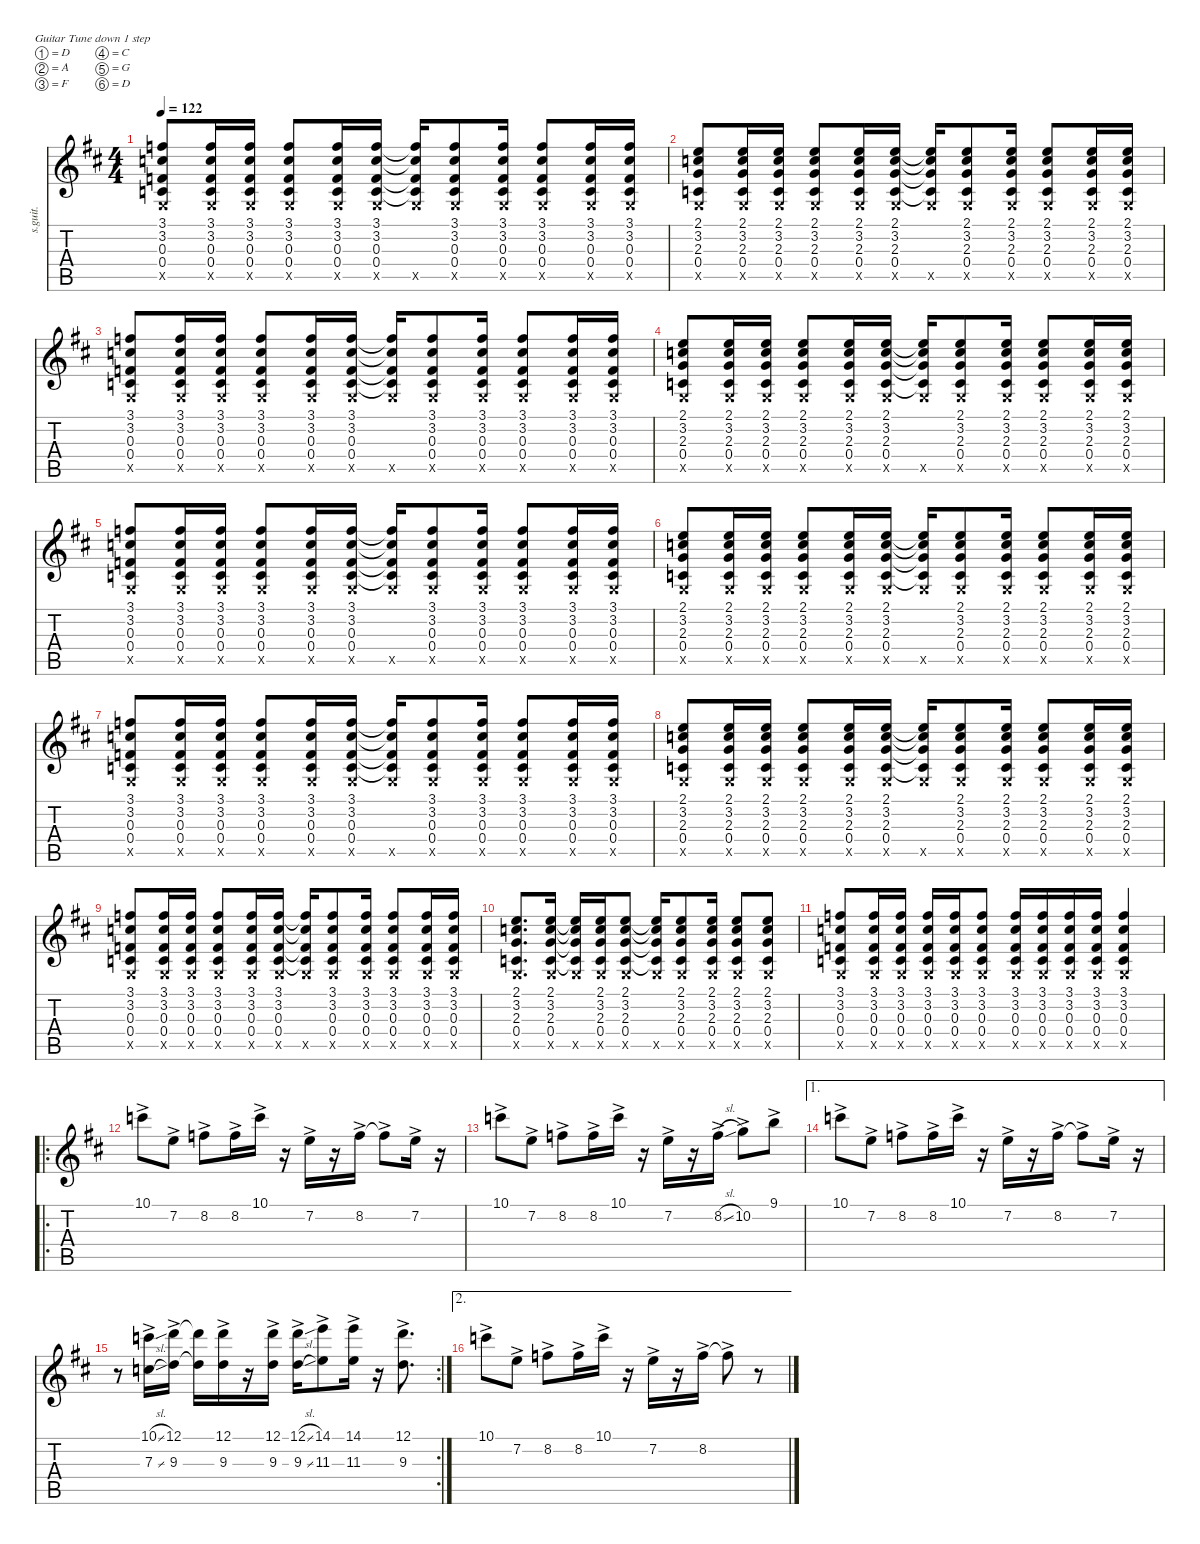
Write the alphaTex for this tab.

\defaultSystemsLayout 4
\hideDynamics
\bracketExtendMode nobrackets
\otherSystemsTrackNameOrientation horizontal
\track ("Guitar2" "s.guit.") {instrument acousticguitarsteel}
\staff {score tabs}
\tuning (D4 A3 F3 C3 G2 D2)
\ts (4 4)
\tempo 122
\clef g2
\ks d
(3.1{acc forcenatural} 3.2{acc forcenatural} 0.3{acc forcenatural} 0.4{acc forcenatural} 0.5{x acc forcenatural}).8{dy f beam Up} (3.1{acc forcenatural} 3.2{acc forcenatural} 0.3{acc forcenatural} 0.4{acc forcenatural} 0.5{x acc forcenatural}).16{beam Up} (3.1{acc forcenatural} 3.2{acc forcenatural} 0.3{acc forcenatural} 0.4{acc forcenatural} 0.5{x acc forcenatural}).16{beam Up} (3.1{acc forcenatural} 3.2{acc forcenatural} 0.3{acc forcenatural} 0.4{acc forcenatural} 0.5{x acc forcenatural}).8{beam Up} (3.1{acc forcenatural} 3.2{acc forcenatural} 0.3{acc forcenatural} 0.4{acc forcenatural} 0.5{x acc forcenatural}).16{beam Up} (3.1{acc forcenatural} 3.2{acc forcenatural} 0.3{acc forcenatural} 0.4{acc forcenatural} 0.5{x acc forcenatural}).16{beam Up} (3.1{t acc forcenatural} 3.2{t acc forcenatural} 0.3{t acc forcenatural} 0.4{t acc forcenatural} 0.5{x acc forcenatural}).16{beam Up} (3.1{acc forcenatural} 3.2{acc forcenatural} 0.3{acc forcenatural} 0.4{acc forcenatural} 0.5{x acc forcenatural}).8{beam Up} (3.1{acc forcenatural} 3.2{acc forcenatural} 0.3{acc forcenatural} 0.4{acc forcenatural} 0.5{x acc forcenatural}).16{beam Up} (3.1{acc forcenatural} 3.2{acc forcenatural} 0.3{acc forcenatural} 0.4{acc forcenatural} 0.5{x acc forcenatural}).8{beam Up} (3.1{acc forcenatural} 3.2{acc forcenatural} 0.3{acc forcenatural} 0.4{acc forcenatural} 0.5{x acc forcenatural}).16{beam Up} (3.1{acc forcenatural} 3.2{acc forcenatural} 0.3{acc forcenatural} 0.4{acc forcenatural} 0.5{x acc forcenatural}).16{beam Up} |
(2.1{acc forcenatural} 3.2{acc forcenatural} 2.3{acc forcenatural} 0.4{acc forcenatural} 0.5{x acc forcenatural}).8{beam Up} (2.1{acc forcenatural} 3.2{acc forcenatural} 2.3{acc forcenatural} 0.4{acc forcenatural} 0.5{x acc forcenatural}).16{beam Up} (2.1{acc forcenatural} 3.2{acc forcenatural} 2.3{acc forcenatural} 0.4{acc forcenatural} 0.5{x acc forcenatural}).16{beam Up} (2.1{acc forcenatural} 3.2{acc forcenatural} 2.3{acc forcenatural} 0.4{acc forcenatural} 0.5{x acc forcenatural}).8{beam Up} (2.1{acc forcenatural} 3.2{acc forcenatural} 2.3{acc forcenatural} 0.4{acc forcenatural} 0.5{x acc forcenatural}).16{beam Up} (2.1{acc forcenatural} 3.2{acc forcenatural} 2.3{acc forcenatural} 0.4{acc forcenatural} 0.5{x acc forcenatural}).16{beam Up} (2.1{t acc forcenatural} 3.2{t acc forcenatural} 2.3{t acc forcenatural} 0.4{t acc forcenatural} 0.5{x acc forcenatural}).16{beam Up} (2.1{acc forcenatural} 3.2{acc forcenatural} 2.3{acc forcenatural} 0.4{acc forcenatural} 0.5{x acc forcenatural}).8{beam Up} (2.1{acc forcenatural} 3.2{acc forcenatural} 2.3{acc forcenatural} 0.4{acc forcenatural} 0.5{x acc forcenatural}).16{beam Up} (2.1{acc forcenatural} 3.2{acc forcenatural} 2.3{acc forcenatural} 0.4{acc forcenatural} 0.5{x acc forcenatural}).8{beam Up} (2.1{acc forcenatural} 3.2{acc forcenatural} 2.3{acc forcenatural} 0.4{acc forcenatural} 0.5{x acc forcenatural}).16{beam Up} (2.1{acc forcenatural} 3.2{acc forcenatural} 2.3{acc forcenatural} 0.4{acc forcenatural} 0.5{x acc forcenatural}).16{beam Up} |
(3.1{acc forcenatural} 3.2{acc forcenatural} 0.3{acc forcenatural} 0.4{acc forcenatural} 0.5{x acc forcenatural}).8{beam Up} (3.1{acc forcenatural} 3.2{acc forcenatural} 0.3{acc forcenatural} 0.4{acc forcenatural} 0.5{x acc forcenatural}).16{beam Up} (3.1{acc forcenatural} 3.2{acc forcenatural} 0.3{acc forcenatural} 0.4{acc forcenatural} 0.5{x acc forcenatural}).16{beam Up} (3.1{acc forcenatural} 3.2{acc forcenatural} 0.3{acc forcenatural} 0.4{acc forcenatural} 0.5{x acc forcenatural}).8{beam Up} (3.1{acc forcenatural} 3.2{acc forcenatural} 0.3{acc forcenatural} 0.4{acc forcenatural} 0.5{x acc forcenatural}).16{beam Up} (3.1{acc forcenatural} 3.2{acc forcenatural} 0.3{acc forcenatural} 0.4{acc forcenatural} 0.5{x acc forcenatural}).16{beam Up} (3.1{t acc forcenatural} 3.2{t acc forcenatural} 0.3{t acc forcenatural} 0.4{t acc forcenatural} 0.5{x acc forcenatural}).16{beam Up} (3.1{acc forcenatural} 3.2{acc forcenatural} 0.3{acc forcenatural} 0.4{acc forcenatural} 0.5{x acc forcenatural}).8{beam Up} (3.1{acc forcenatural} 3.2{acc forcenatural} 0.3{acc forcenatural} 0.4{acc forcenatural} 0.5{x acc forcenatural}).16{beam Up} (3.1{acc forcenatural} 3.2{acc forcenatural} 0.3{acc forcenatural} 0.4{acc forcenatural} 0.5{x acc forcenatural}).8{beam Up} (3.1{acc forcenatural} 3.2{acc forcenatural} 0.3{acc forcenatural} 0.4{acc forcenatural} 0.5{x acc forcenatural}).16{beam Up} (3.1{acc forcenatural} 3.2{acc forcenatural} 0.3{acc forcenatural} 0.4{acc forcenatural} 0.5{x acc forcenatural}).16{beam Up} |
(2.1{acc forcenatural} 3.2{acc forcenatural} 2.3{acc forcenatural} 0.4{acc forcenatural} 0.5{x acc forcenatural}).8{beam Up} (2.1{acc forcenatural} 3.2{acc forcenatural} 2.3{acc forcenatural} 0.4{acc forcenatural} 0.5{x acc forcenatural}).16{beam Up} (2.1{acc forcenatural} 3.2{acc forcenatural} 2.3{acc forcenatural} 0.4{acc forcenatural} 0.5{x acc forcenatural}).16{beam Up} (2.1{acc forcenatural} 3.2{acc forcenatural} 2.3{acc forcenatural} 0.4{acc forcenatural} 0.5{x acc forcenatural}).8{beam Up} (2.1{acc forcenatural} 3.2{acc forcenatural} 2.3{acc forcenatural} 0.4{acc forcenatural} 0.5{x acc forcenatural}).16{beam Up} (2.1{acc forcenatural} 3.2{acc forcenatural} 2.3{acc forcenatural} 0.4{acc forcenatural} 0.5{x acc forcenatural}).16{beam Up} (2.1{t acc forcenatural} 3.2{t acc forcenatural} 2.3{t acc forcenatural} 0.4{t acc forcenatural} 0.5{x acc forcenatural}).16{beam Up} (2.1{acc forcenatural} 3.2{acc forcenatural} 2.3{acc forcenatural} 0.4{acc forcenatural} 0.5{x acc forcenatural}).8{beam Up} (2.1{acc forcenatural} 3.2{acc forcenatural} 2.3{acc forcenatural} 0.4{acc forcenatural} 0.5{x acc forcenatural}).16{beam Up} (2.1{acc forcenatural} 3.2{acc forcenatural} 2.3{acc forcenatural} 0.4{acc forcenatural} 0.5{x acc forcenatural}).8{beam Up} (2.1{acc forcenatural} 3.2{acc forcenatural} 2.3{acc forcenatural} 0.4{acc forcenatural} 0.5{x acc forcenatural}).16{beam Up} (2.1{acc forcenatural} 3.2{acc forcenatural} 2.3{acc forcenatural} 0.4{acc forcenatural} 0.5{x acc forcenatural}).16{beam Up} |
(3.1{acc forcenatural} 3.2{acc forcenatural} 0.3{acc forcenatural} 0.4{acc forcenatural} 0.5{x acc forcenatural}).8{beam Up} (3.1{acc forcenatural} 3.2{acc forcenatural} 0.3{acc forcenatural} 0.4{acc forcenatural} 0.5{x acc forcenatural}).16{beam Up} (3.1{acc forcenatural} 3.2{acc forcenatural} 0.3{acc forcenatural} 0.4{acc forcenatural} 0.5{x acc forcenatural}).16{beam Up} (3.1{acc forcenatural} 3.2{acc forcenatural} 0.3{acc forcenatural} 0.4{acc forcenatural} 0.5{x acc forcenatural}).8{beam Up} (3.1{acc forcenatural} 3.2{acc forcenatural} 0.3{acc forcenatural} 0.4{acc forcenatural} 0.5{x acc forcenatural}).16{beam Up} (3.1{acc forcenatural} 3.2{acc forcenatural} 0.3{acc forcenatural} 0.4{acc forcenatural} 0.5{x acc forcenatural}).16{beam Up} (3.1{t acc forcenatural} 3.2{t acc forcenatural} 0.3{t acc forcenatural} 0.4{t acc forcenatural} 0.5{x acc forcenatural}).16{beam Up} (3.1{acc forcenatural} 3.2{acc forcenatural} 0.3{acc forcenatural} 0.4{acc forcenatural} 0.5{x acc forcenatural}).8{beam Up} (3.1{acc forcenatural} 3.2{acc forcenatural} 0.3{acc forcenatural} 0.4{acc forcenatural} 0.5{x acc forcenatural}).16{beam Up} (3.1{acc forcenatural} 3.2{acc forcenatural} 0.3{acc forcenatural} 0.4{acc forcenatural} 0.5{x acc forcenatural}).8{beam Up} (3.1{acc forcenatural} 3.2{acc forcenatural} 0.3{acc forcenatural} 0.4{acc forcenatural} 0.5{x acc forcenatural}).16{beam Up} (3.1{acc forcenatural} 3.2{acc forcenatural} 0.3{acc forcenatural} 0.4{acc forcenatural} 0.5{x acc forcenatural}).16{beam Up} |
(2.1{acc forcenatural} 3.2{acc forcenatural} 2.3{acc forcenatural} 0.4{acc forcenatural} 0.5{x acc forcenatural}).8{beam Up} (2.1{acc forcenatural} 3.2{acc forcenatural} 2.3{acc forcenatural} 0.4{acc forcenatural} 0.5{x acc forcenatural}).16{beam Up} (2.1{acc forcenatural} 3.2{acc forcenatural} 2.3{acc forcenatural} 0.4{acc forcenatural} 0.5{x acc forcenatural}).16{beam Up} (2.1{acc forcenatural} 3.2{acc forcenatural} 2.3{acc forcenatural} 0.4{acc forcenatural} 0.5{x acc forcenatural}).8{beam Up} (2.1{acc forcenatural} 3.2{acc forcenatural} 2.3{acc forcenatural} 0.4{acc forcenatural} 0.5{x acc forcenatural}).16{beam Up} (2.1{acc forcenatural} 3.2{acc forcenatural} 2.3{acc forcenatural} 0.4{acc forcenatural} 0.5{x acc forcenatural}).16{beam Up} (2.1{t acc forcenatural} 3.2{t acc forcenatural} 2.3{t acc forcenatural} 0.4{t acc forcenatural} 0.5{x acc forcenatural}).16{beam Up} (2.1{acc forcenatural} 3.2{acc forcenatural} 2.3{acc forcenatural} 0.4{acc forcenatural} 0.5{x acc forcenatural}).8{beam Up} (2.1{acc forcenatural} 3.2{acc forcenatural} 2.3{acc forcenatural} 0.4{acc forcenatural} 0.5{x acc forcenatural}).16{beam Up} (2.1{acc forcenatural} 3.2{acc forcenatural} 2.3{acc forcenatural} 0.4{acc forcenatural} 0.5{x acc forcenatural}).8{beam Up} (2.1{acc forcenatural} 3.2{acc forcenatural} 2.3{acc forcenatural} 0.4{acc forcenatural} 0.5{x acc forcenatural}).16{beam Up} (2.1{acc forcenatural} 3.2{acc forcenatural} 2.3{acc forcenatural} 0.4{acc forcenatural} 0.5{x acc forcenatural}).16{beam Up} |
(3.1{acc forcenatural} 3.2{acc forcenatural} 0.3{acc forcenatural} 0.4{acc forcenatural} 0.5{x acc forcenatural}).8{beam Up} (3.1{acc forcenatural} 3.2{acc forcenatural} 0.3{acc forcenatural} 0.4{acc forcenatural} 0.5{x acc forcenatural}).16{beam Up} (3.1{acc forcenatural} 3.2{acc forcenatural} 0.3{acc forcenatural} 0.4{acc forcenatural} 0.5{x acc forcenatural}).16{beam Up} (3.1{acc forcenatural} 3.2{acc forcenatural} 0.3{acc forcenatural} 0.4{acc forcenatural} 0.5{x acc forcenatural}).8{beam Up} (3.1{acc forcenatural} 3.2{acc forcenatural} 0.3{acc forcenatural} 0.4{acc forcenatural} 0.5{x acc forcenatural}).16{beam Up} (3.1{acc forcenatural} 3.2{acc forcenatural} 0.3{acc forcenatural} 0.4{acc forcenatural} 0.5{x acc forcenatural}).16{beam Up} (3.1{t acc forcenatural} 3.2{t acc forcenatural} 0.3{t acc forcenatural} 0.4{t acc forcenatural} 0.5{x acc forcenatural}).16{beam Up} (3.1{acc forcenatural} 3.2{acc forcenatural} 0.3{acc forcenatural} 0.4{acc forcenatural} 0.5{x acc forcenatural}).8{beam Up} (3.1{acc forcenatural} 3.2{acc forcenatural} 0.3{acc forcenatural} 0.4{acc forcenatural} 0.5{x acc forcenatural}).16{beam Up} (3.1{acc forcenatural} 3.2{acc forcenatural} 0.3{acc forcenatural} 0.4{acc forcenatural} 0.5{x acc forcenatural}).8{beam Up} (3.1{acc forcenatural} 3.2{acc forcenatural} 0.3{acc forcenatural} 0.4{acc forcenatural} 0.5{x acc forcenatural}).16{beam Up} (3.1{acc forcenatural} 3.2{acc forcenatural} 0.3{acc forcenatural} 0.4{acc forcenatural} 0.5{x acc forcenatural}).16{beam Up} |
(2.1{acc forcenatural} 3.2{acc forcenatural} 2.3{acc forcenatural} 0.4{acc forcenatural} 0.5{x acc forcenatural}).8{beam Up} (2.1{acc forcenatural} 3.2{acc forcenatural} 2.3{acc forcenatural} 0.4{acc forcenatural} 0.5{x acc forcenatural}).16{beam Up} (2.1{acc forcenatural} 3.2{acc forcenatural} 2.3{acc forcenatural} 0.4{acc forcenatural} 0.5{x acc forcenatural}).16{beam Up} (2.1{acc forcenatural} 3.2{acc forcenatural} 2.3{acc forcenatural} 0.4{acc forcenatural} 0.5{x acc forcenatural}).8{beam Up} (2.1{acc forcenatural} 3.2{acc forcenatural} 2.3{acc forcenatural} 0.4{acc forcenatural} 0.5{x acc forcenatural}).16{beam Up} (2.1{acc forcenatural} 3.2{acc forcenatural} 2.3{acc forcenatural} 0.4{acc forcenatural} 0.5{x acc forcenatural}).16{beam Up} (2.1{t acc forcenatural} 3.2{t acc forcenatural} 2.3{t acc forcenatural} 0.4{t acc forcenatural} 0.5{x acc forcenatural}).16{beam Up} (2.1{acc forcenatural} 3.2{acc forcenatural} 2.3{acc forcenatural} 0.4{acc forcenatural} 0.5{x acc forcenatural}).8{beam Up} (2.1{acc forcenatural} 3.2{acc forcenatural} 2.3{acc forcenatural} 0.4{acc forcenatural} 0.5{x acc forcenatural}).16{beam Up} (2.1{acc forcenatural} 3.2{acc forcenatural} 2.3{acc forcenatural} 0.4{acc forcenatural} 0.5{x acc forcenatural}).8{beam Up} (2.1{acc forcenatural} 3.2{acc forcenatural} 2.3{acc forcenatural} 0.4{acc forcenatural} 0.5{x acc forcenatural}).16{beam Up} (2.1{acc forcenatural} 3.2{acc forcenatural} 2.3{acc forcenatural} 0.4{acc forcenatural} 0.5{x acc forcenatural}).16{beam Up} |
(3.1{acc forcenatural} 3.2{acc forcenatural} 0.3{acc forcenatural} 0.4{acc forcenatural} 0.5{x acc forcenatural}).8{beam Up} (3.1{acc forcenatural} 3.2{acc forcenatural} 0.3{acc forcenatural} 0.4{acc forcenatural} 0.5{x acc forcenatural}).16{beam Up} (3.1{acc forcenatural} 3.2{acc forcenatural} 0.3{acc forcenatural} 0.4{acc forcenatural} 0.5{x acc forcenatural}).16{beam Up} (3.1{acc forcenatural} 3.2{acc forcenatural} 0.3{acc forcenatural} 0.4{acc forcenatural} 0.5{x acc forcenatural}).8{beam Up} (3.1{acc forcenatural} 3.2{acc forcenatural} 0.3{acc forcenatural} 0.4{acc forcenatural} 0.5{x acc forcenatural}).16{beam Up} (3.1{acc forcenatural} 3.2{acc forcenatural} 0.3{acc forcenatural} 0.4{acc forcenatural} 0.5{x acc forcenatural}).16{beam Up} (3.1{t acc forcenatural} 3.2{t acc forcenatural} 0.3{t acc forcenatural} 0.4{t acc forcenatural} 0.5{x acc forcenatural}).16{beam Up} (3.1{acc forcenatural} 3.2{acc forcenatural} 0.3{acc forcenatural} 0.4{acc forcenatural} 0.5{x acc forcenatural}).8{beam Up} (3.1{acc forcenatural} 3.2{acc forcenatural} 0.3{acc forcenatural} 0.4{acc forcenatural} 0.5{x acc forcenatural}).16{beam Up} (3.1{acc forcenatural} 3.2{acc forcenatural} 0.3{acc forcenatural} 0.4{acc forcenatural} 0.5{x acc forcenatural}).8{beam Up} (3.1{acc forcenatural} 3.2{acc forcenatural} 0.3{acc forcenatural} 0.4{acc forcenatural} 0.5{x acc forcenatural}).16{beam Up} (3.1{acc forcenatural} 3.2{acc forcenatural} 0.3{acc forcenatural} 0.4{acc forcenatural} 0.5{x acc forcenatural}).16{beam Up} |
(2.1{acc forcenatural} 3.2{acc forcenatural} 2.3{acc forcenatural} 0.4{acc forcenatural} 0.5{x acc forcenatural}).8{d beam Up} (2.1{acc forcenatural} 3.2{acc forcenatural} 2.3{acc forcenatural} 0.4{acc forcenatural} 0.5{x acc forcenatural}).16{beam Up} (2.1{t acc forcenatural} 3.2{t acc forcenatural} 2.3{t acc forcenatural} 0.4{t acc forcenatural} 0.5{x acc forcenatural}).16{beam Up} (2.1{acc forcenatural} 3.2{acc forcenatural} 2.3{acc forcenatural} 0.4{acc forcenatural} 0.5{x acc forcenatural}).16{beam Up} (2.1{acc forcenatural} 3.2{acc forcenatural} 2.3{acc forcenatural} 0.4{acc forcenatural} 0.5{x acc forcenatural}).8{beam Up} (2.1{t acc forcenatural} 3.2{t acc forcenatural} 2.3{t acc forcenatural} 0.4{t acc forcenatural} 0.5{x acc forcenatural}).16{beam Up} (2.1{acc forcenatural} 3.2{acc forcenatural} 2.3{acc forcenatural} 0.4{acc forcenatural} 0.5{x acc forcenatural}).8{beam Up} (2.1{acc forcenatural} 3.2{acc forcenatural} 2.3{acc forcenatural} 0.4{acc forcenatural} 0.5{x acc forcenatural}).16{beam Up} (2.1{acc forcenatural} 3.2{acc forcenatural} 2.3{acc forcenatural} 0.4{acc forcenatural} 0.5{x acc forcenatural}).8{beam Up} (2.1{acc forcenatural} 3.2{acc forcenatural} 2.3{acc forcenatural} 0.4{acc forcenatural} 0.5{x acc forcenatural}).8{beam Up} |
(3.1{acc forcenatural} 3.2{acc forcenatural} 0.3{acc forcenatural} 0.4{acc forcenatural} 0.5{x acc forcenatural}).8{beam Up} (3.1{acc forcenatural} 3.2{acc forcenatural} 0.3{acc forcenatural} 0.4{acc forcenatural} 0.5{x acc forcenatural}).16{beam Up} (3.1{acc forcenatural} 3.2{acc forcenatural} 0.3{acc forcenatural} 0.4{acc forcenatural} 0.5{x acc forcenatural}).16{beam Up} (3.1{acc forcenatural} 3.2{acc forcenatural} 0.3{acc forcenatural} 0.4{acc forcenatural} 0.5{x acc forcenatural}).16{beam Up} (3.1{acc forcenatural} 3.2{acc forcenatural} 0.3{acc forcenatural} 0.4{acc forcenatural} 0.5{x acc forcenatural}).16{beam Up} (3.1{acc forcenatural} 3.2{acc forcenatural} 0.3{acc forcenatural} 0.4{acc forcenatural} 0.5{x acc forcenatural}).8{beam Up} (3.1{acc forcenatural} 3.2{acc forcenatural} 0.3{acc forcenatural} 0.4{acc forcenatural} 0.5{x acc forcenatural}).16{beam Up} (3.1{acc forcenatural} 3.2{acc forcenatural} 0.3{acc forcenatural} 0.4{acc forcenatural} 0.5{x acc forcenatural}).16{beam Up} (3.1{acc forcenatural} 3.2{acc forcenatural} 0.3{acc forcenatural} 0.4{acc forcenatural} 0.5{x acc forcenatural}).16{beam Up} (3.1{acc forcenatural} 3.2{acc forcenatural} 0.3{acc forcenatural} 0.4{acc forcenatural} 0.5{x acc forcenatural}).16{beam Up} (3.1{acc forcenatural} 3.2{acc forcenatural} 0.3{acc forcenatural} 0.4{acc forcenatural} 0.5{x acc forcenatural}).4{beam Up} |
\ro
10.1{ac acc forcenatural}.8{beam Down} 7.2{ac acc forcenatural}.8{beam Down} 8.2{ac acc forcenatural}.8{beam Down} 8.2{ac acc forcenatural}.16{beam Down} 10.1{ac acc forcenatural}.16{beam Down} r.16{beam Down} 7.2{ac acc forcenatural}.16{beam Down} r.16{beam Down} 8.2{ac acc forcenatural}.16{beam Down} 8.2{ac t acc forcenatural}.8{beam Down} 7.2{ac acc forcenatural}.16{beam Down} r.16{beam Down} |
10.1{ac acc forcenatural}.8{beam Down} 7.2{ac acc forcenatural}.8{beam Down} 8.2{ac acc forcenatural}.8{beam Down} 8.2{ac acc forcenatural}.16{beam Down} 10.1{ac acc forcenatural}.16{beam Down} r.16{beam Down} 7.2{ac acc forcenatural}.16{beam Down} r.16{beam Down} 8.2{sl ac acc forcenatural}.16{beam Down} 10.2{ac acc forcenatural}.8{beam Down} 9.1{ac acc forcenatural}.8{beam Down} |
\ae 1
10.1{ac acc forcenatural}.8{beam Down} 7.2{ac acc forcenatural}.8{beam Down} 8.2{ac acc forcenatural}.8{beam Down} 8.2{ac acc forcenatural}.16{beam Down} 10.1{ac acc forcenatural}.16{beam Down} r.16{beam Down} 7.2{ac acc forcenatural}.16{beam Down} r.16{beam Down} 8.2{ac acc forcenatural}.16{beam Down} 8.2{ac t acc forcenatural}.8{beam Down} 7.2{ac acc forcenatural}.16{beam Down} r.16{beam Down} |
\rc 2
r.8{beam Down} (10.1{sl ac acc forcenatural} 7.3{sl acc forcenatural}).16{beam Down} (12.1{ac acc forcenatural} 9.3{acc forcenatural}).16{beam Down} (12.1{t acc forcenatural} 9.3{t acc forcenatural}).16{beam Down} (12.1{ac acc forcenatural} 9.3{acc forcenatural}).16{beam Down} r.16{beam Down} (12.1{ac acc forcenatural} 9.3{acc forcenatural}).16{beam Down} (12.1{sl ac acc forcenatural} 9.3{sl acc forcenatural}).16{beam Down} (14.1{ac acc forcenatural} 11.3{acc forcenatural}).8{beam Down} (14.1{ac acc forcenatural} 11.3{acc forcenatural}).16{beam Down} r.16{beam Down} (12.1{ac acc forcenatural} 9.3{acc forcenatural}).8{d beam Down} |
\ae 2
10.1{ac acc forcenatural}.8{beam Down} 7.2{ac acc forcenatural}.8{beam Down} 8.2{ac acc forcenatural}.8{beam Down} 8.2{ac acc forcenatural}.16{beam Down} 10.1{ac acc forcenatural}.16{beam Down} r.16{beam Down} 7.2{ac acc forcenatural}.16{beam Down} r.16{beam Down} 8.2{ac acc forcenatural}.16{beam Down} 8.2{ac t acc forcenatural}.8{beam Down} r.8{beam Down}
